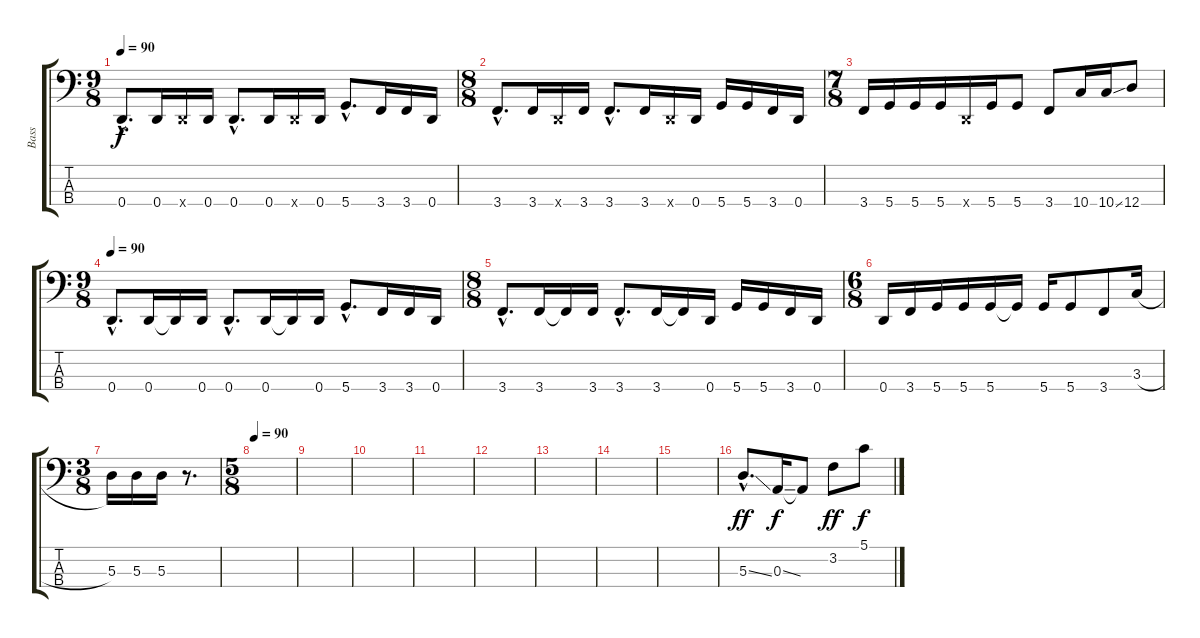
\track ("Bass" "Bass") {instrument slapbass2}
\staff {score tabs}
\tuning (G2 D2 A1 D1) {hide}
\ts (9 8)
\tempo 90
\clef f4
\ks c
0.4{hac}.8{d dy f} 0.4.16 0.4{x}.16 0.4.16 0.4{hac}.8{d} 0.4.16 0.4{x}.16 0.4.16 5.4{hac}.8{d} 3.4.16 3.4.16 0.4.16 |
\ts (8 8)
3.4{hac}.8{d} 3.4.16 0.4{x}.16 3.4.16 3.4{hac}.8{d} 3.4.16 0.4{x}.16 0.4.16 5.4.16 5.4.16 3.4.16 0.4.16 |
\ts (7 8)
3.4.16 5.4.16 5.4.16 5.4.16 0.4{x}.16 5.4.16 5.4.8 3.4.8 10.4.16 10.4{ss}.16 12.4.8 |
\ts (9 8)
\tempo 90
0.4{hac}.8{d} 0.4.16 0.4{t}.16 0.4.16 0.4{hac}.8{d} 0.4.16 0.4{t}.16 0.4.16 5.4{hac}.8{d} 3.4.16 3.4.16 0.4.16 |
\ts (8 8)
3.4{hac}.8{d} 3.4.16 3.4{t}.16 3.4.16 3.4{hac}.8{d} 3.4.16 3.4{t}.16 0.4.16 5.4.16 5.4.16 3.4.16 0.4.16 |
\ts (6 8)
0.4.16 3.4.16 5.4.16 5.4.16 5.4.16 5.4{t}.16 5.4.16 5.4.8 3.4.8 3.3{h}.16 |
\ts (3 8)
5.3.16 5.3.16 5.3.16 r.8{d} |
\ts (5 8)
\tempo 90
|
|
|
|
|
|
|
|
5.3{ss hac}.8{d dy ff} 0.3{ss}.16{dy f} 0.3{t}.8 3.2.8{dy ff} 5.1.8{dy f}
